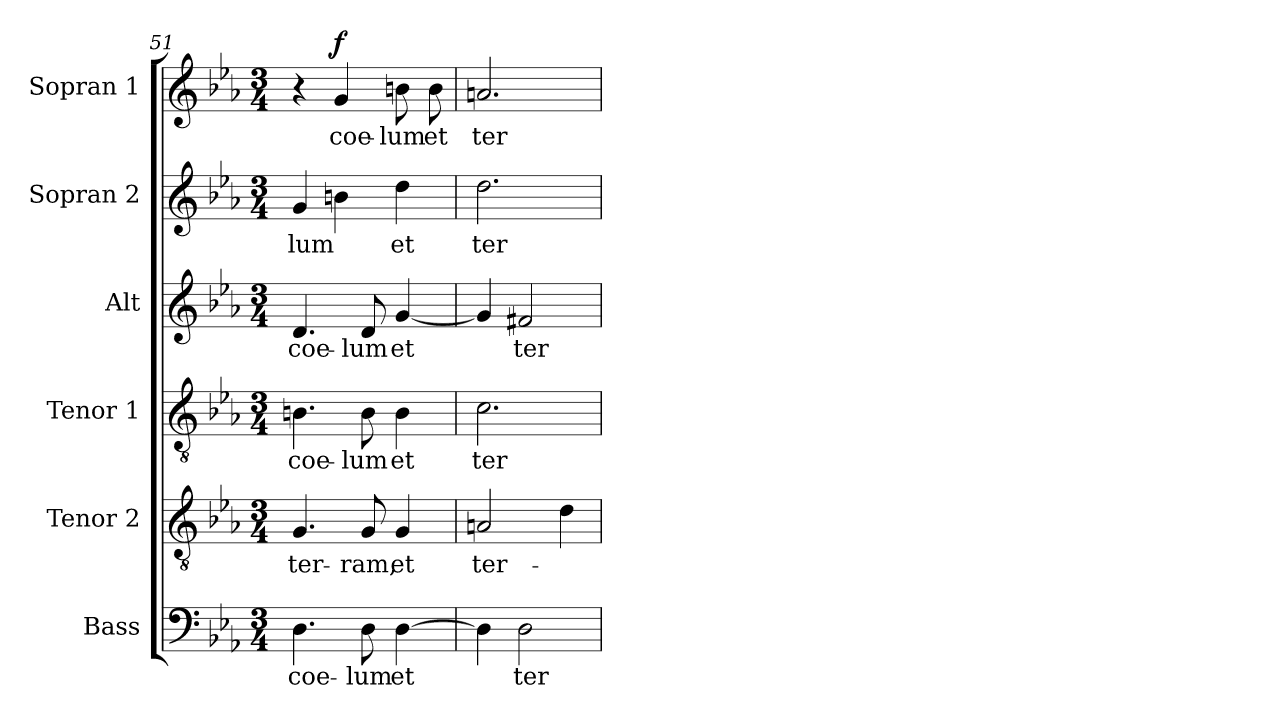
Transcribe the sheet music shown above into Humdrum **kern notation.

**kern	**text	**kern	**text	**kern	**text	**kern	**text	**kern	**text	**kern	**text	**dynam
*part6	*part6	*part5	*part5	*part4	*part4	*part3	*part3	*part2	*part2	*part1	*part1	*part1
*staff6	*staff6	*staff5	*staff5	*staff4	*staff4	*staff3	*staff3	*staff2	*staff2	*staff1	*staff1	*staff1
*I"Bass	*	*I"Tenor 2	*	*I"Tenor 1	*	*I"Alt	*	*I"Sopran 2	*	*I"Sopran 1	*	*
*I'B.	*	*I'T. 2	*	*I'T. 1	*	*I'A.	*	*I'S. 2	*	*I'S. 1	*	*
*clefF4	*	*clefGv2	*	*clefGv2	*	*clefG2	*	*clefG2	*	*clefG2	*	*
*k[b-e-a-]	*	*k[b-e-a-]	*	*k[b-e-a-]	*	*k[b-e-a-]	*	*k[b-e-a-]	*	*k[b-e-a-]	*	*
*E-:	*	*E-:	*	*E-:	*	*E-:	*	*E-:	*	*E-:	*	*
*M3/4	*	*M3/4	*	*M3/4	*	*M3/4	*	*M3/4	*	*M3/4	*	*
=51	=51	=51	=51	=51	=51	=51	=51	=51	=51	=51	=51	=51
!	!LO:LY:b	!	!LO:LY:b	!	!LO:LY:b	!	!LO:LY:b	!	!LO:LY:b	!	!	!
4.D\	coe-	4.G/	ter-	4.Bn\	coe-	4.d/	coe-	4g/	-lum	4r	.	.
!	!	!	!	!	!	!	!	!	!	!	!LO:LY:b	!LO:DY:a
.	.	.	.	.	.	.	.	4bn\	.	4g/	coe-	f
!	!LO:LY:b	!	!LO:LY:b	!	!LO:LY:b	!	!LO:LY:b	!	!	!	!	!
8D\	-lum	8G/	-ram,	8B\	-lum	8d/	-lum	.	.	.	.	.
!	!LO:LY:b	!	!LO:LY:b	!	!LO:LY:b	!	!LO:LY:b	!	!LO:LY:b	!	!LO:LY:b	!
[4D\	et	4G/	et	4B\	et	[4g/	et	4dd\	et	8bn\	-lum	.
!	!	!	!	!	!	!	!	!	!	!	!LO:LY:b	!
.	.	.	.	.	.	.	.	.	.	8b\	et	.
=52	=52	=52	=52	=52	=52	=52	=52	=52	=52	=52	=52	=52
!	!	!	!LO:LY:b	!	!LO:LY:b	!	!	!	!LO:LY:b	!	!LO:LY:b	!
4D\]	.	2An/	ter-	2.c\	ter-	4g/]	.	2.dd\	ter-	2.an/	ter-	.
!	!LO:LY:b	!	!	!	!	!	!LO:LY:b	!	!	!	!	!
2D\	ter-	.	.	.	.	2f#X/	ter-	.	.	.	.	.
.	.	4d\	.	.	.	.	.	.	.	.	.	.
=	=	=	=	=	=	=	=	=	=	=	=	=
*-	*-	*-	*-	*-	*-	*-	*-	*-	*-	*-	*-	*-
